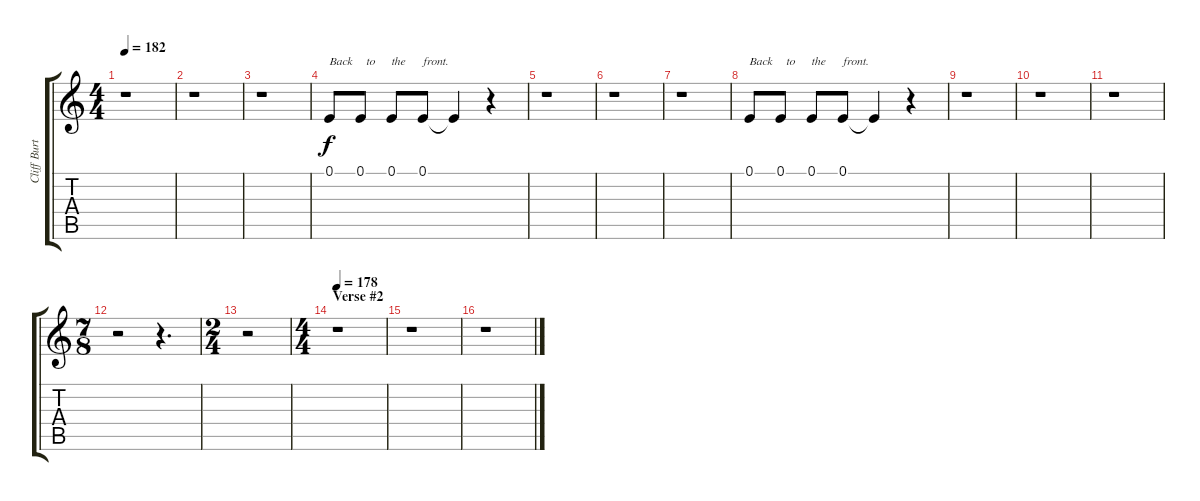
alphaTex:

\track ("Cliff Burton (Backing Vocals)" "Cliff Burt") {instrument tenorsax}
\staff {score tabs}
\tuning (E4 B3 G3 D3 A2 E2) {hide}
\ts (4 4)
\tempo 182
\clef g2
\ks c
r.1{dy f} |
r.1 |
r.1 |
0.1.8{txt "Back"} 0.1.8{txt "  to "} 0.1.8{txt "the"} 0.1.8{txt "front."} 0.1{t}.4 r.4 |
r.1 |
r.1 |
r.1 |
0.1.8{txt "Back"} 0.1.8{txt "  to "} 0.1.8{txt "the"} 0.1.8{txt "front."} 0.1{t}.4 r.4 |
r.1 |
r.1 |
r.1 |
\ts (7 8)
r.2 r.4{d} |
\ts (2 4)
r.2 |
\ts (4 4)
\section ("" "Verse #2")
\tempo 178
r.1 |
r.1 |
r.1
